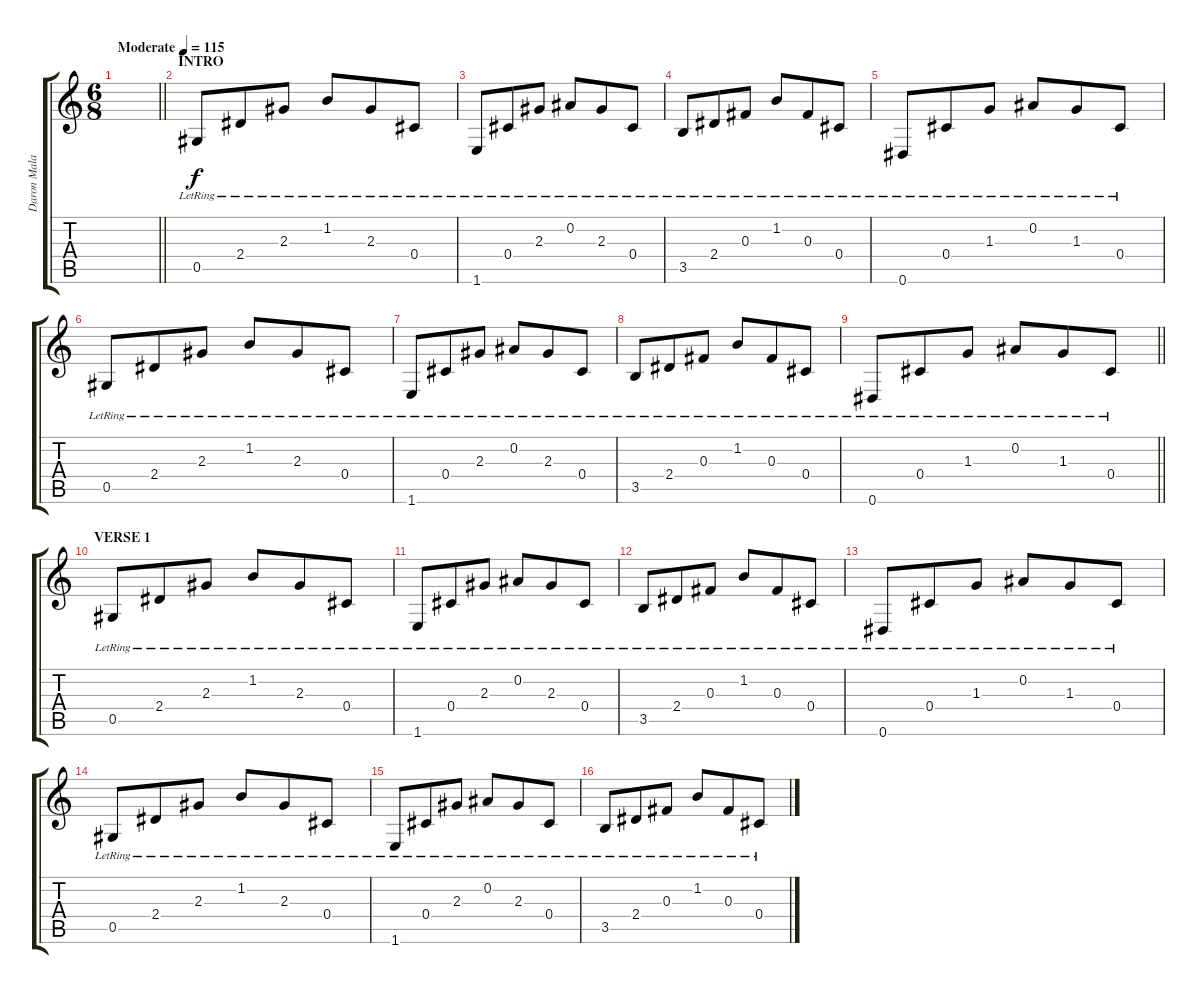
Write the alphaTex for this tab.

\track ("Daron Malakian acoustic guitar" "Daron Mala") {instrument acousticguitarsteel}
\staff {score tabs}
\tuning (Eb4 Bb3 Gb3 Db3 Ab2 Eb2) {hide}
\ts (6 8)
\tempo (115 "Moderate")
\clef g2
\barLineRight lightlight
\ks c
|
\section ("" "INTRO")
0.5{lr}.8 2.4{lr}.8 2.3{lr}.8 1.2{lr}.8 2.3{lr}.8 0.4{lr}.8 |
1.6{lr}.8 0.4{lr}.8 2.3{lr}.8 0.2{lr}.8 2.3{lr}.8 0.4{lr}.8 |
3.5{lr}.8 2.4{lr}.8 0.3{lr}.8 1.2{lr}.8 0.3{lr}.8 0.4{lr}.8 |
0.6{lr}.8 0.4{lr}.8 1.3{lr}.8 0.2{lr}.8 1.3{lr}.8 0.4{lr}.8 |
0.5{lr}.8 2.4{lr}.8 2.3{lr}.8 1.2{lr}.8 2.3{lr}.8 0.4{lr}.8 |
1.6{lr}.8 0.4{lr}.8 2.3{lr}.8 0.2{lr}.8 2.3{lr}.8 0.4{lr}.8 |
3.5{lr}.8 2.4{lr}.8 0.3{lr}.8 1.2{lr}.8 0.3{lr}.8 0.4{lr}.8 |
\barLineRight lightlight
0.6{lr}.8 0.4{lr}.8 1.3{lr}.8 0.2{lr}.8 1.3{lr}.8 0.4{lr}.8 |
\section ("" "VERSE 1")
0.5{lr}.8 2.4{lr}.8 2.3{lr}.8 1.2{lr}.8 2.3{lr}.8 0.4{lr}.8 |
1.6{lr}.8 0.4{lr}.8 2.3{lr}.8 0.2{lr}.8 2.3{lr}.8 0.4{lr}.8 |
3.5{lr}.8 2.4{lr}.8 0.3{lr}.8 1.2{lr}.8 0.3{lr}.8 0.4{lr}.8 |
0.6{lr}.8 0.4{lr}.8 1.3{lr}.8 0.2{lr}.8 1.3{lr}.8 0.4{lr}.8 |
0.5{lr}.8 2.4{lr}.8 2.3{lr}.8 1.2{lr}.8 2.3{lr}.8 0.4{lr}.8 |
1.6{lr}.8 0.4{lr}.8 2.3{lr}.8 0.2{lr}.8 2.3{lr}.8 0.4{lr}.8 |
3.5{lr}.8 2.4{lr}.8 0.3{lr}.8 1.2{lr}.8 0.3{lr}.8 0.4{lr}.8
